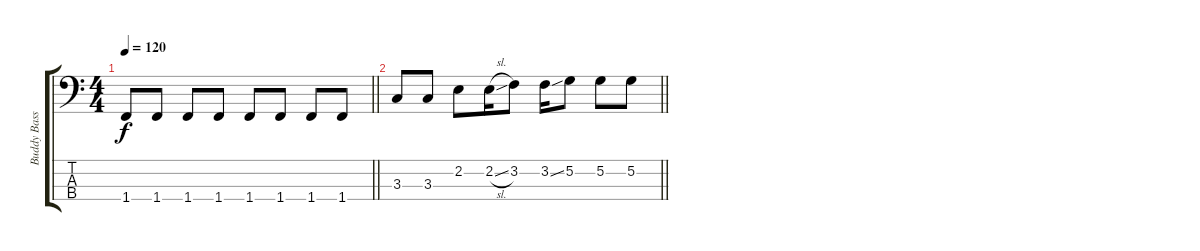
\track ("Buddy Bass" "Buddy Bass") {instrument electricbassfinger}
\staff {score tabs}
\tuning (G2 D2 A1 E1) {hide}
\ts (4 4)
\tempo 120
\clef f4
\barLineRight lightlight
\ks c
1.4.8{dy f} 1.4.8 1.4.8 1.4.8 1.4.8 1.4.8 1.4.8 1.4.8 |
\barLineRight lightlight
3.3.8 3.3.8 2.2.8 2.2{sl}.16 3.2.8 3.2{ss}.16 5.2.8 5.2.8 5.2.8
